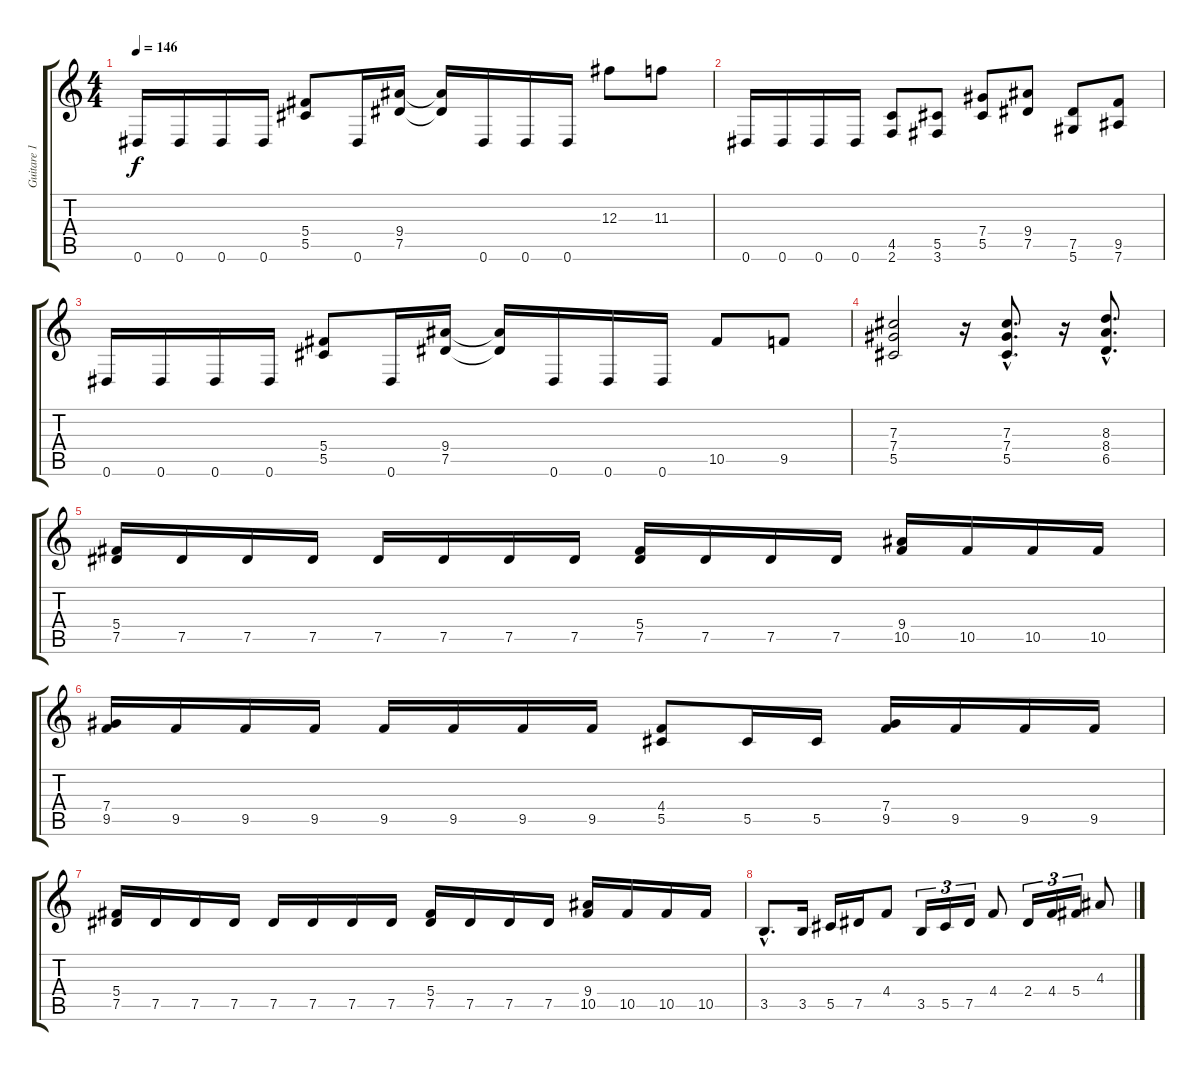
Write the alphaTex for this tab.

\track ("Guitare 1" "Guitare 1") {instrument distortionguitar}
\staff {score tabs}
\tuning (Eb4 Bb3 Gb3 Db3 Ab2 Eb2) {hide}
\ts (4 4)
\tempo 146
\clef g2
\ks c
0.6.16{dy f} 0.6.16 0.6.16 0.6.16 (5.4 5.5).8 0.6.16 (9.4 7.5).16 (9.4{t} 7.5{t}).16 0.6.16 0.6.16 0.6.16 12.3.8 11.3.8 |
0.6.16 0.6.16 0.6.16 0.6.16 (4.5 2.6).8 (5.5 3.6).8 (7.4 5.5).8 (9.4 7.5).8 (7.5 5.6).8 (9.5 7.6).8 |
0.6.16 0.6.16 0.6.16 0.6.16 (5.4 5.5).8 0.6.16 (9.4 7.5).16 (9.4{t} 7.5{t}).16 0.6.16 0.6.16 0.6.16 10.5.8 9.5.8 |
(7.3 7.4 5.5).2 r.16 (7.3{hac} 7.4{hac} 5.5{hac}).8{d} r.16 (8.3{hac} 8.4{hac} 6.5{hac}).8{d} |
(5.4 7.5).16 7.5.16 7.5.16 7.5.16 7.5.16 7.5.16 7.5.16 7.5.16 (5.4 7.5).16 7.5.16 7.5.16 7.5.16 (9.4 10.5).16 10.5.16 10.5.16 10.5.16 |
(7.4 9.5).16 9.5.16 9.5.16 9.5.16 9.5.16 9.5.16 9.5.16 9.5.16 (4.4 5.5).8 5.5.16 5.5.16 (7.4 9.5).16 9.5.16 9.5.16 9.5.16 |
(5.4 7.5).16 7.5.16 7.5.16 7.5.16 7.5.16 7.5.16 7.5.16 7.5.16 (5.4 7.5).16 7.5.16 7.5.16 7.5.16 (9.4 10.5).16 10.5.16 10.5.16 10.5.16 |
3.5{hac}.8{d} 3.5.16 5.5.16 7.5.16 4.4.8 3.5.16{tu (3 2)} 5.5.16{tu (3 2)} 7.5.16{tu (3 2)} 4.4.8 2.4.16{tu (3 2)} 4.4.16{tu (3 2)} 5.4.16{tu (3 2)} 4.3.8
